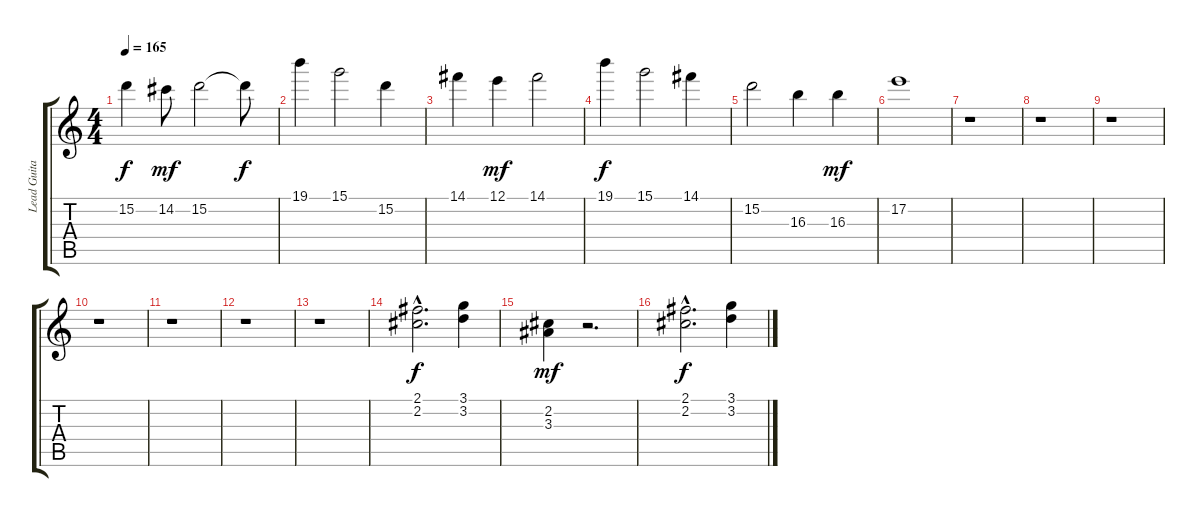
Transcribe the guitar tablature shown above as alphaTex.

\track ("Lead Guitar 2" "Lead Guita") {instrument overdrivenguitar}
\staff {score tabs}
\tuning (E4 B3 G3 D3 A2 E2) {hide}
\ts (4 4)
\tempo 165
\clef g2
\ks c
15.2.4{dy f} 14.2.8{dy mf} 15.2.2 15.2{t}.8{dy f} |
19.1.4 15.1.2 15.2.4 |
14.1.4 12.1.4{dy mf} 14.1.2 |
19.1.4{dy f} 15.1.2 14.1.4 |
15.2.2 16.3.4 16.3.4{dy mf} |
17.2.1 |
r.1 |
r.1 |
r.1 |
r.1 |
r.1 |
r.1 |
r.1 |
(2.1{hac} 2.2{hac}).2{d dy f} (3.1 3.2).4 |
(2.2 3.3).4{dy mf} r.2{d} |
(2.1{hac} 2.2{hac}).2{d dy f} (3.1 3.2).4
